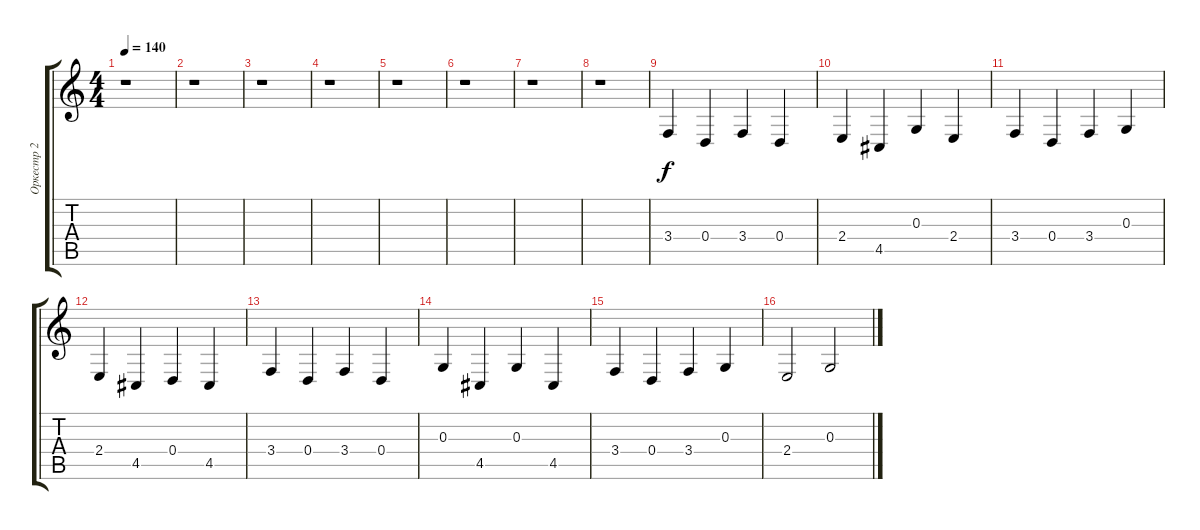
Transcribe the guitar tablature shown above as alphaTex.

\track ("Оркестр 2" "Оркестр 2") {instrument cello}
\staff {score tabs}
\tuning (E4 B3 G3 D3 A2 E2) {hide}
\ts (4 4)
\tempo 140
\clef g2
\ks c
r.1{dy f} |
r.1 |
r.1 |
r.1 |
r.1 |
r.1 |
r.1 |
r.1 |
3.4.4 0.4.4 3.4.4 0.4.4 |
2.4.4 4.5.4 0.3.4 2.4.4 |
3.4.4 0.4.4 3.4.4 0.3.4 |
2.4.4 4.5.4 0.4.4 4.5.4 |
3.4.4 0.4.4 3.4.4 0.4.4 |
0.3.4 4.5.4 0.3.4 4.5.4 |
3.4.4 0.4.4 3.4.4 0.3.4 |
2.4.2 0.3.2
